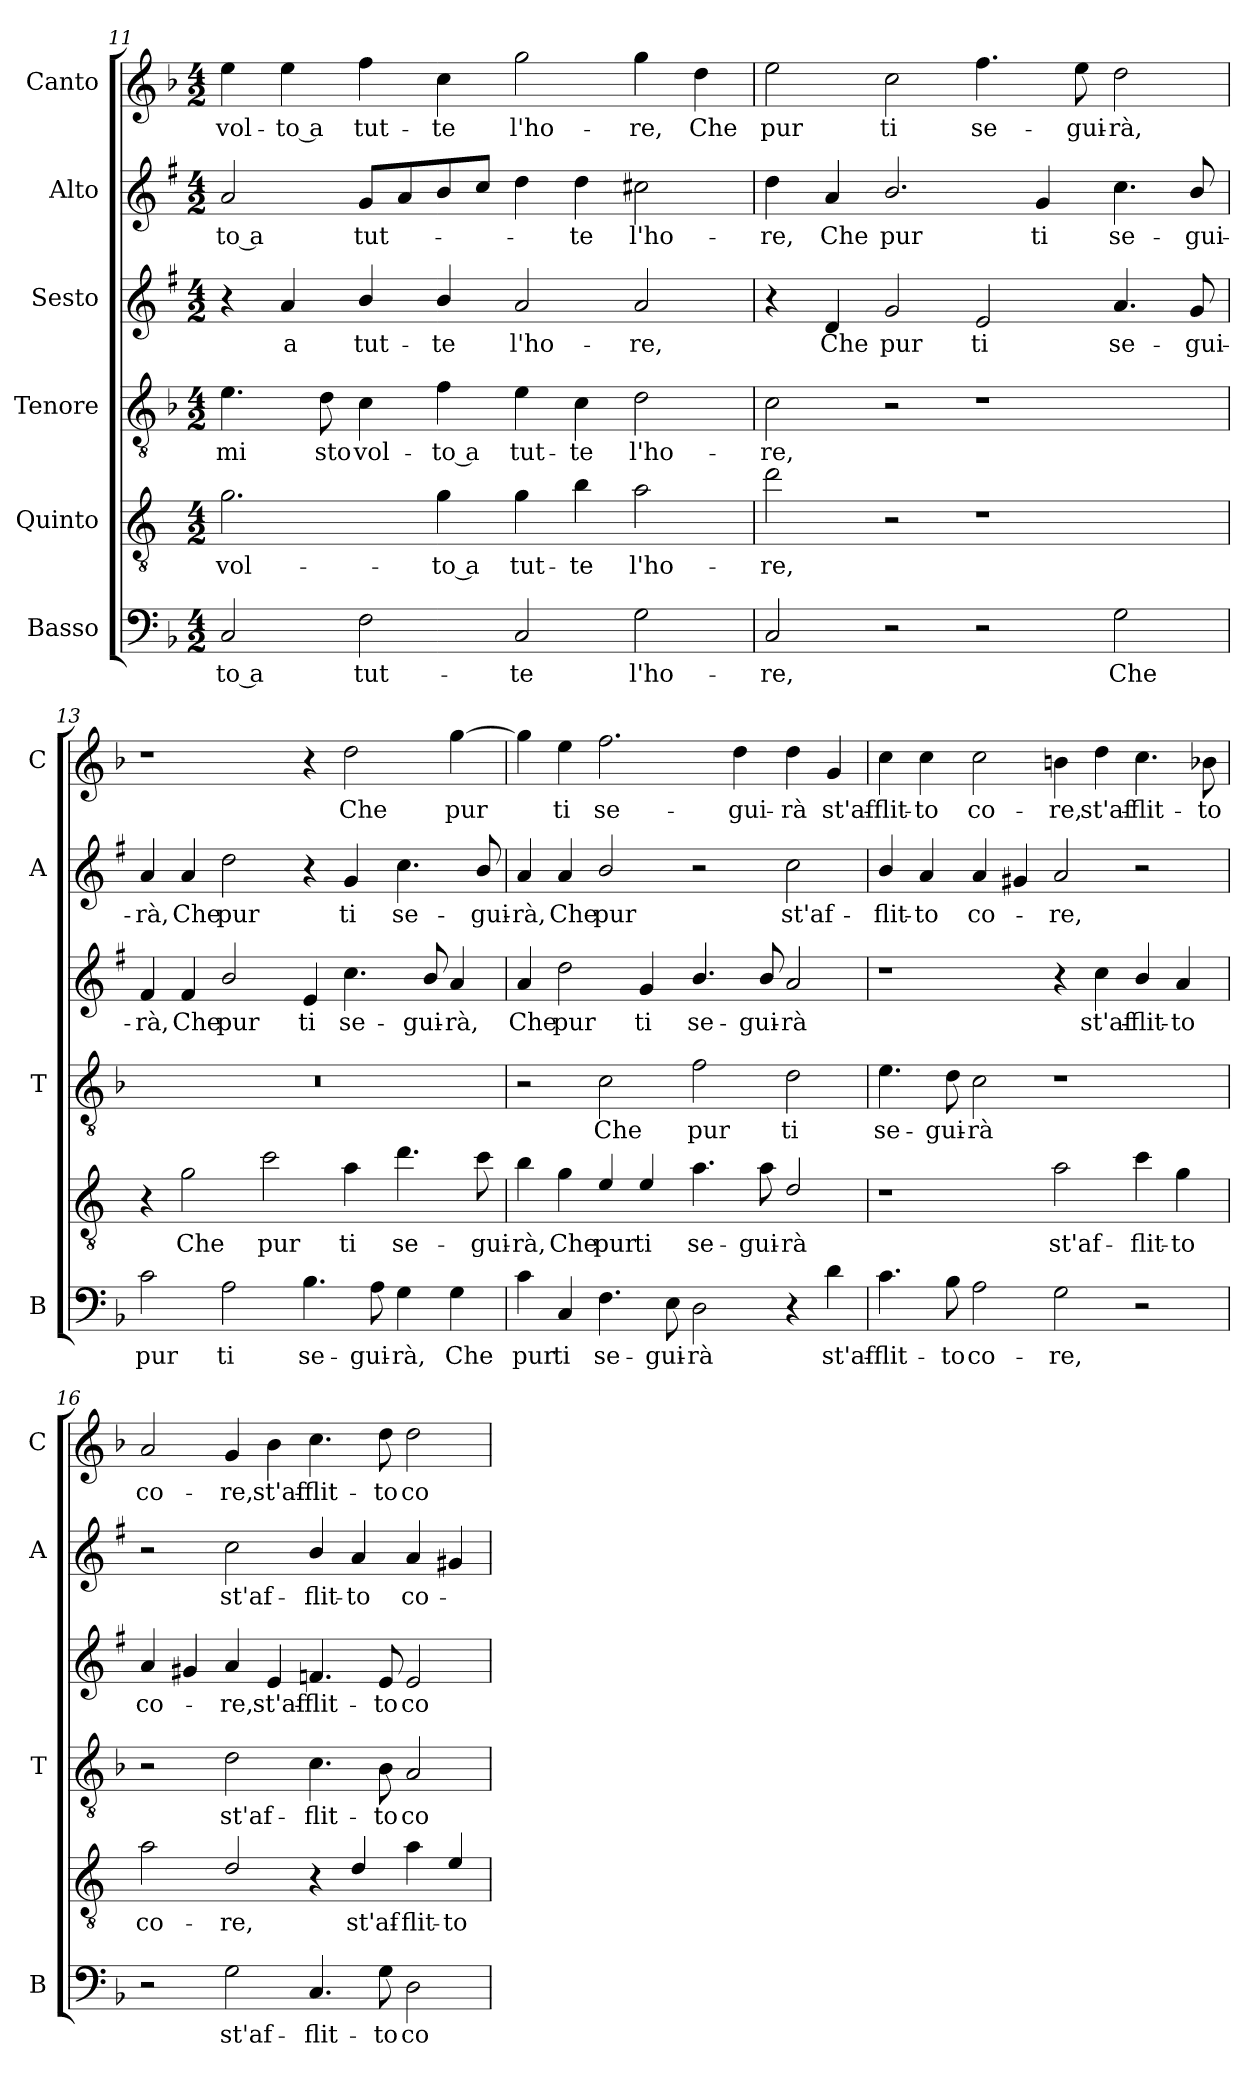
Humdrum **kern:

**kern	**text	**kern	**text	**kern	**text	**kern	**text	**kern	**text	**kern	**text
*part6	*part6	*part5	*part5	*part4	*part4	*part3	*part3	*part2	*part2	*part1	*part1
*staff6	*staff6	*staff5	*staff5	*staff4	*staff4	*staff3	*staff3	*staff2	*staff2	*staff1	*staff1
*I"Basso	*	*I"Quinto	*	*I"Tenore	*	*I"Sesto	*	*I"Alto	*	*I"Canto	*
*I'B	*	*	*	*I'T	*	*	*	*I'A	*	*I'C	*
!!LO:LB:g=z
*clefF4	*	*clefGv2	*	*clefGv2	*	*clefG2	*	*clefG2	*	*clefG2	*
*	*	*ITrd4c7	*	*	*	*ITrd1c2	*	*ITrd1c2	*	*	*
*k[b-]	*	*k[b-]	*	*k[b-]	*	*k[b-]	*	*k[b-]	*	*k[b-]	*
*F:	*	*F:	*	*F:	*	*F:	*	*F:	*	*F:	*
*M4/2	*	*M4/2	*	*M4/2	*	*M4/2	*	*M4/2	*	*M4/2	*
=11	=11	=11	=11	=11	=11	=11	=11	=11	=11	=11	=11
!	!LO:LY:b	!	!LO:LY:b	!	!LO:LY:b	!	!	!	!LO:LY:b	!	!LO:LY:b
2C/	-to a	2.c\	vol-	4.e\	-mi	4r	.	2g/	-to a	4ee\	vol-
!	!	!	!	!	!	!	!LO:LY:b	!	!	!	!LO:LY:b
.	.	.	.	.	.	4g/	a	.	.	4ee\	-to a
!	!	!	!	!	!LO:LY:b	!	!	!	!	!	!
.	.	.	.	8d\	sto	.	.	.	.	.	.
!	!LO:LY:b	!	!	!	!LO:LY:b	!	!LO:LY:b	!	!LO:LY:b	!	!LO:LY:b
2F\	tut-	.	.	4c\	vol-	4a/	tut-	8f/L	tut-	4ff\	tut-
.	.	.	.	.	.	.	.	8g/	.	.	.
!	!	!	!LO:LY:b	!	!LO:LY:b	!	!LO:LY:b	!	!	!	!LO:LY:b
.	.	4c\	-to a	4f\	-to a	4a/	-te	8a/	.	4cc\	-te
.	.	.	.	.	.	.	.	8b-/J	.	.	.
!	!LO:LY:b	!	!LO:LY:b	!	!LO:LY:b	!	!LO:LY:b	!	!	!	!LO:LY:b
2C/	-te	4c\	tut-	4e\	tut-	2g/	l'ho-	4cc\	.	2gg\	l'ho-
!	!	!	!LO:LY:b	!	!LO:LY:b	!	!	!	!LO:LY:b	!	!
.	.	4e\	-te	4c\	-te	.	.	4cc\	-te	.	.
!	!LO:LY:b	!	!LO:LY:b	!	!LO:LY:b	!	!LO:LY:b	!	!LO:LY:b	!	!LO:LY:b
2G\	l'ho-	2d\	l'ho-	2d\	l'ho-	2g/	-re,	2bn\	l'ho-	4gg\	-re,
!	!	!	!	!	!	!	!	!	!	!	!LO:LY:b
.	.	.	.	.	.	.	.	.	.	4dd\	Che
=12	=12	=12	=12	=12	=12	=12	=12	=12	=12	=12	=12
!	!LO:LY:b	!	!LO:LY:b	!	!LO:LY:b	!	!	!	!LO:LY:b	!	!LO:LY:b
2C/	-re,	2g\	-re,	2c\	-re,	4r	.	4cc\	-re,	2ee\	pur
!	!	!	!	!	!	!	!LO:LY:b	!	!LO:LY:b	!	!
.	.	.	.	.	.	4c/	Che	4g/	Che	.	.
!	!	!	!	!	!	!	!LO:LY:b	!	!LO:LY:b	!	!LO:LY:b
2r	.	2r	.	2r	.	2f/	pur	2.a/	pur	2cc\	ti
!	!	!	!	!	!	!	!LO:LY:b	!	!	!	!LO:LY:b
2r	.	1r	.	1r	.	2d/	ti	.	.	4.ff\	se-
!	!	!	!	!	!	!	!	!	!LO:LY:b	!	!
.	.	.	.	.	.	.	.	4f/	ti	.	.
!	!	!	!	!	!	!	!	!	!	!	!LO:LY:b
.	.	.	.	.	.	.	.	.	.	8ee\	-gui-
!	!LO:LY:b	!	!	!	!	!	!LO:LY:b	!	!LO:LY:b	!	!LO:LY:b
2G\	Che	.	.	.	.	4.g/	se-	4.b-\	se-	2dd\	-rà,
!	!	!	!	!	!	!	!LO:LY:b	!	!LO:LY:b	!	!
.	.	.	.	.	.	8f/	-gui-	8a/	-gui-	.	.
=13	=13	=13	=13	=13	=13	=13	=13	=13	=13	=13	=13
!	!LO:LY:b	!	!	!	!	!	!LO:LY:b	!	!LO:LY:b	!	!
2c\	pur	4r	.	0r	.	4e/	-rà,	4g/	-rà,	1r	.
!	!	!	!LO:LY:b	!	!	!	!LO:LY:b	!	!LO:LY:b	!	!
.	.	2c\	Che	.	.	4e/	Che	4g/	Che	.	.
!	!LO:LY:b	!	!	!	!	!	!LO:LY:b	!	!LO:LY:b	!	!
2A\	ti	.	.	.	.	2a/	pur	2cc\	pur	.	.
!	!	!	!LO:LY:b	!	!	!	!	!	!	!	!
.	.	2f\	pur	.	.	.	.	.	.	.	.
!	!LO:LY:b	!	!	!	!	!	!LO:LY:b	!	!	!	!
4.B-\	se-	.	.	.	.	4d/	ti	4r	.	4r	.
!	!	!	!LO:LY:b	!	!	!	!LO:LY:b	!	!LO:LY:b	!	!LO:LY:b
.	.	4d\	ti	.	.	4.b-\	se-	4f/	ti	2dd\	Che
!	!LO:LY:b	!	!	!	!	!	!	!	!	!	!
8A\	-gui-	.	.	.	.	.	.	.	.	.	.
!	!LO:LY:b	!	!LO:LY:b	!	!	!	!	!	!LO:LY:b	!	!
4G\	-rà,	4.g\	se-	.	.	.	.	4.b-\	se-	.	.
!	!	!	!	!	!	!	!LO:LY:b	!	!	!	!
.	.	.	.	.	.	8a/	-gui-	.	.	.	.
!	!LO:LY:b	!	!	!	!	!	!LO:LY:b	!	!	!	!LO:LY:b
4G\	Che	.	.	.	.	4g/	-rà,	.	.	[4gg\	pur
!	!	!	!LO:LY:b	!	!	!	!	!	!LO:LY:b	!	!
.	.	8f\	-gui-	.	.	.	.	8a/	-gui-	.	.
!!LO:LB:g=z
=14	=14	=14	=14	=14	=14	=14	=14	=14	=14	=14	=14
!	!LO:LY:b	!	!LO:LY:b	!	!	!	!LO:LY:b	!	!LO:LY:b	!	!
4c\	pur	4e\	-rà,	2r	.	4g/	Che	4g/	-rà,	4gg\]	.
!	!LO:LY:b	!	!LO:LY:b	!	!	!	!LO:LY:b	!	!LO:LY:b	!	!LO:LY:b
4C/	ti	4c\	Che	.	.	2cc\	pur	4g/	Che	4ee\	ti
!	!LO:LY:b	!	!LO:LY:b	!	!LO:LY:b	!	!	!	!LO:LY:b	!	!LO:LY:b
4.F\	se-	4A/	pur	2c\	Che	.	.	2a/	pur	2.ff\	se-
!	!	!	!LO:LY:b	!	!	!	!LO:LY:b	!	!	!	!
.	.	4A/	ti	.	.	4f/	ti	.	.	.	.
!	!LO:LY:b	!	!	!	!	!	!	!	!	!	!
8E\	-gui-	.	.	.	.	.	.	.	.	.	.
!	!LO:LY:b	!	!LO:LY:b	!	!LO:LY:b	!	!LO:LY:b	!	!	!	!
2D\	-rà	4.d\	se-	2f\	pur	4.a/	se-	2r	.	.	.
!	!	!	!	!	!	!	!	!	!	!	!LO:LY:b
.	.	.	.	.	.	.	.	.	.	4dd\	-gui-
!	!	!	!LO:LY:b	!	!	!	!LO:LY:b	!	!	!	!
.	.	8d\	-gui-	.	.	8a/	-gui-	.	.	.	.
!	!	!	!LO:LY:b	!	!LO:LY:b	!	!LO:LY:b	!	!LO:LY:b	!	!LO:LY:b
4r	.	2G/	-rà	2d\	ti	2g/	-rà	2b-\	st'af-	4dd\	-rà
!	!LO:LY:b	!	!	!	!	!	!	!	!	!	!LO:LY:b
4d\	st'af-	.	.	.	.	.	.	.	.	4g/	st'af-
=15	=15	=15	=15	=15	=15	=15	=15	=15	=15	=15	=15
!	!LO:LY:b	!	!	!	!LO:LY:b	!	!	!	!LO:LY:b	!	!LO:LY:b
4.c\	-flit-	1r	.	4.e\	se-	1r	.	4a/	-flit-	4cc\	-flit-
!	!	!	!	!	!	!	!	!	!LO:LY:b	!	!LO:LY:b
.	.	.	.	.	.	.	.	4g/	-to	4cc\	-to
!	!LO:LY:b	!	!	!	!LO:LY:b	!	!	!	!	!	!
8B-\	-to	.	.	8d\	-gui-	.	.	.	.	.	.
!	!LO:LY:b	!	!	!	!LO:LY:b	!	!	!	!LO:LY:b	!	!LO:LY:b
2A\	co-	.	.	2c\	-rà	.	.	4g/	co-	2cc\	co-
.	.	.	.	.	.	.	.	4f#X/	.	.	.
!	!LO:LY:b	!	!LO:LY:b	!	!	!	!	!	!LO:LY:b	!	!LO:LY:b
2G\	-re,	2d\	st'af-	1r	.	4r	.	2g/	-re,	4bn\	-re,
!	!	!	!	!	!	!	!LO:LY:b	!	!	!	!LO:LY:b
.	.	.	.	.	.	4b-\	st'af-	.	.	4dd\	st'af-
!	!	!	!LO:LY:b	!	!	!	!LO:LY:b	!	!	!	!LO:LY:b
2r	.	4f\	-flit-	.	.	4a/	-flit-	2r	.	4.cc\	-flit-
!	!	!	!LO:LY:b	!	!	!	!LO:LY:b	!	!	!	!
.	.	4c\	-to	.	.	4g/	-to	.	.	.	.
!	!	!	!	!	!	!	!	!	!	!	!LO:LY:b
.	.	.	.	.	.	.	.	.	.	8b-X\	-to
=16	=16	=16	=16	=16	=16	=16	=16	=16	=16	=16	=16
!	!	!	!LO:LY:b	!	!	!	!LO:LY:b	!	!	!	!LO:LY:b
2r	.	2d\	co-	2r	.	4g/	co-	2r	.	2a/	co-
.	.	.	.	.	.	4f#X/	.	.	.	.	.
!	!LO:LY:b	!	!LO:LY:b	!	!LO:LY:b	!	!LO:LY:b	!	!LO:LY:b	!	!LO:LY:b
2G\	st'af-	2G/	-re,	2d\	st'af-	4g/	-re,	2b-\	st'af-	4g/	-re,
!	!	!	!	!	!	!	!LO:LY:b	!	!	!	!LO:LY:b
.	.	.	.	.	.	4d/	st'af-	.	.	4b-\	st'af-
!	!LO:LY:b	!	!	!	!LO:LY:b	!	!LO:LY:b	!	!LO:LY:b	!	!LO:LY:b
4.C/	-flit-	4r	.	4.c\	-flit-	4.e-X/	-flit-	4a/	-flit-	4.cc\	-flit-
!	!	!	!LO:LY:b	!	!	!	!	!	!LO:LY:b	!	!
.	.	4G/	st'af-	.	.	.	.	4g/	-to	.	.
!	!LO:LY:b	!	!	!	!LO:LY:b	!	!LO:LY:b	!	!	!	!LO:LY:b
8G\	-to	.	.	8B-\	-to	8d/	-to	.	.	8dd\	-to
!	!LO:LY:b	!	!LO:LY:b	!	!LO:LY:b	!	!LO:LY:b	!	!LO:LY:b	!	!LO:LY:b
2D\	co-	4d\	-flit-	2A/	co-	2d/	co-	4g/	co-	2dd\	co-
!	!	!	!LO:LY:b	!	!	!	!	!	!	!	!
.	.	4A/	-to	.	.	.	.	4f#X/	.	.	.
=	=	=	=	=	=	=	=	=	=	=	=
*-	*-	*-	*-	*-	*-	*-	*-	*-	*-	*-	*-
